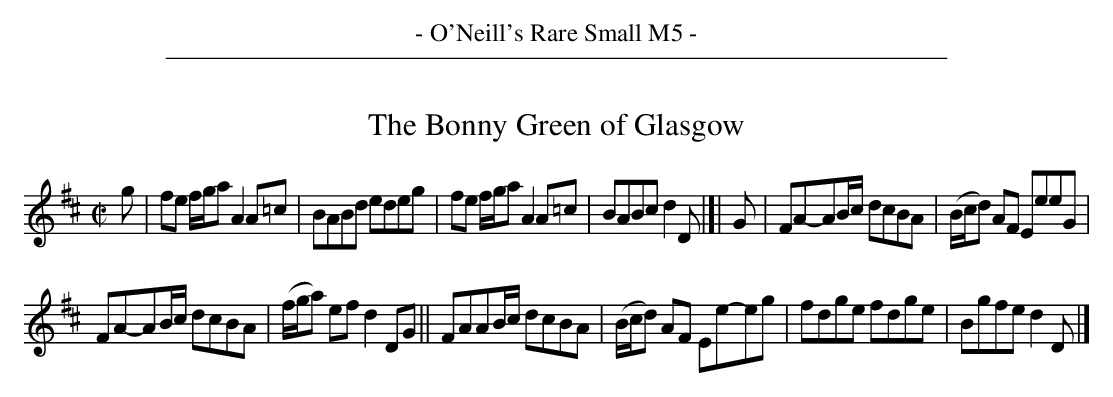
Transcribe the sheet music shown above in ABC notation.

X:1
T: The Bonny Green of Glasgow
M: C|
L: 1/8
K: D
g |\
fe f/g/a A2A=c | BABd edeg | fe f/g/a A2A=c | BABc d2D |]| G | FA-AB/c/ dcBA | (B/c/d) AF EeeG |
FA-AB/c/ dcBA | (f/g/a) ef d2DG || FAAB/c/ dcBA | (B/c/d) AF Ee-eg | fdge fdge | Bgfe d2D |]
